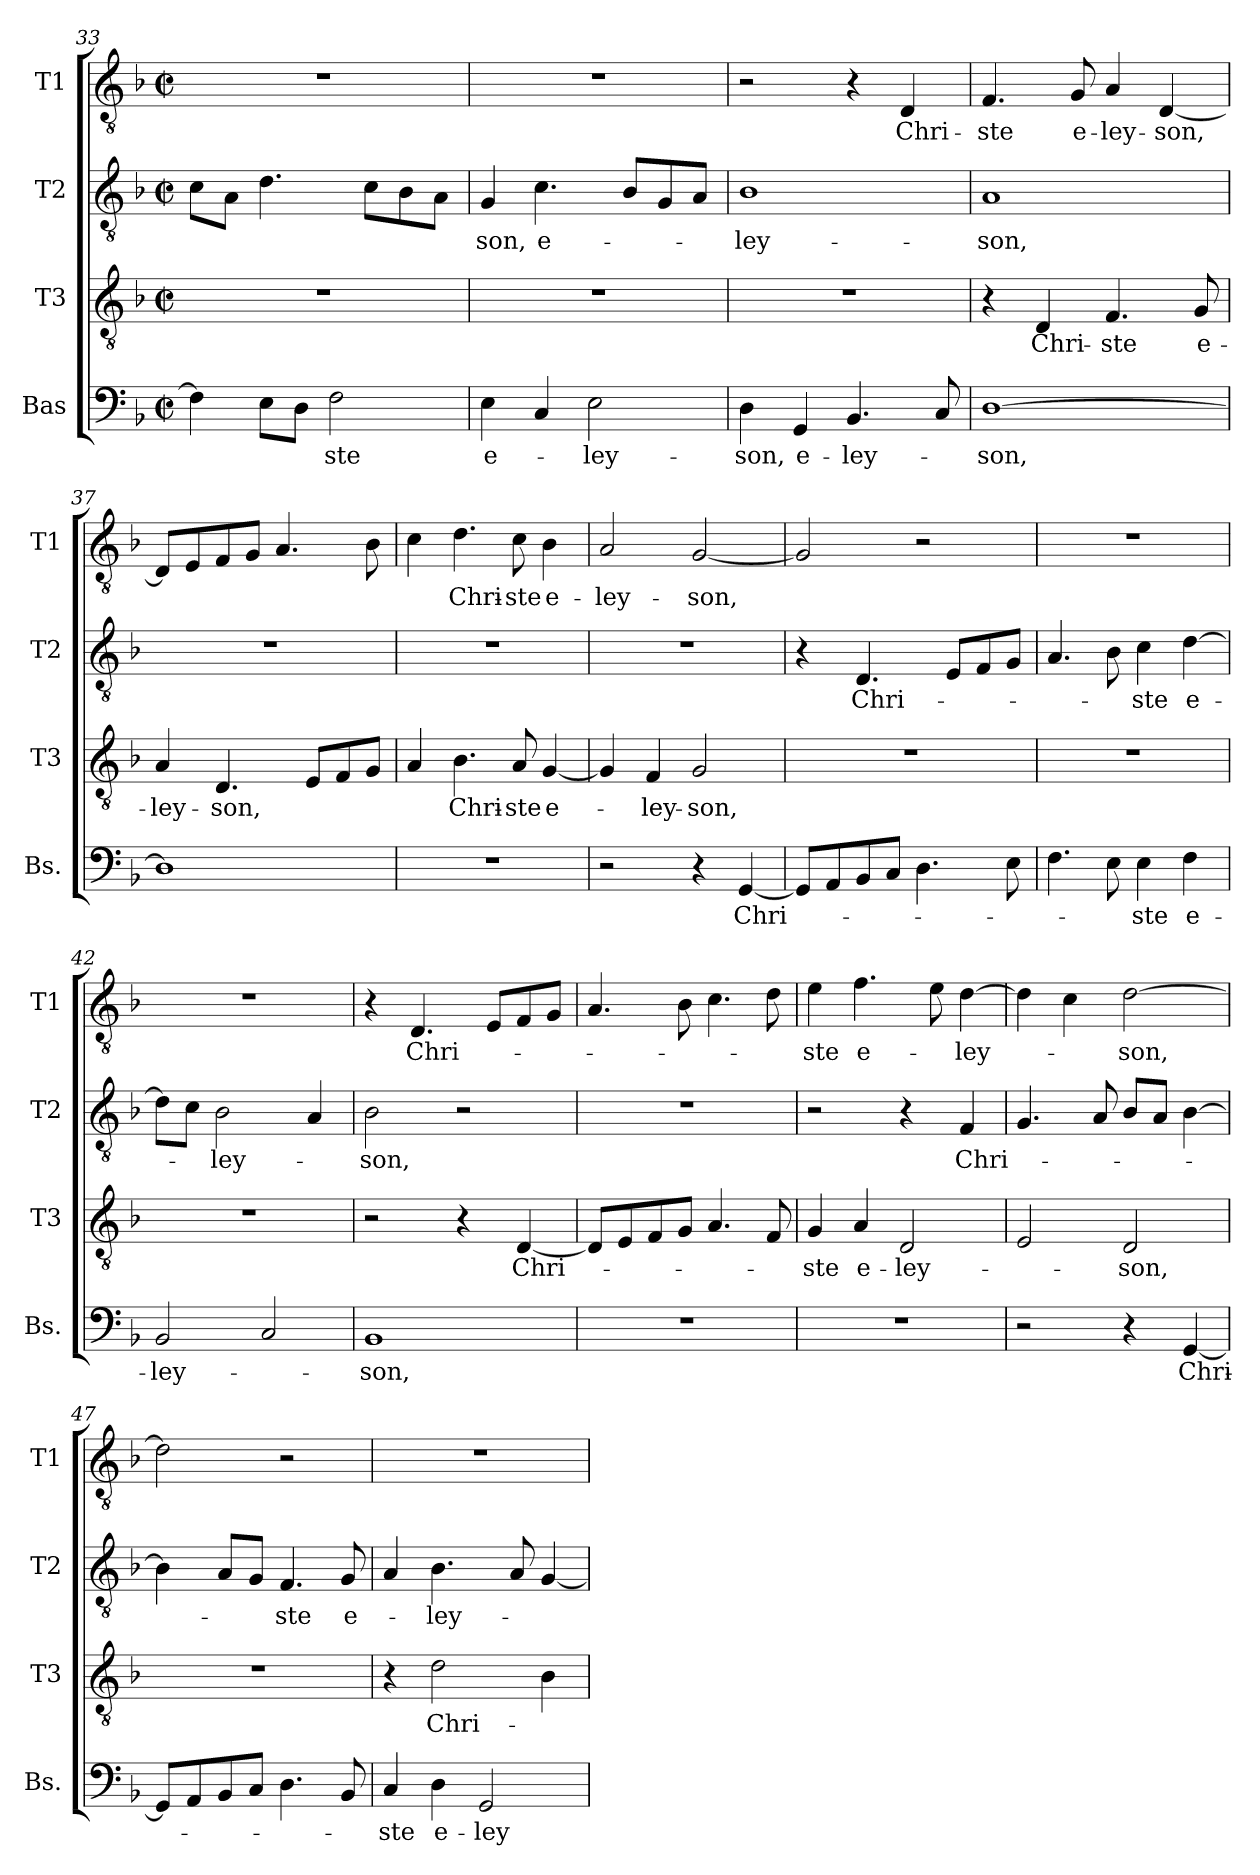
**kern	**text	**kern	**text	**kern	**text	**kern	**text
*part4	*part4	*part3	*part3	*part2	*part2	*part1	*part1
*staff4	*staff4	*staff3	*staff3	*staff2	*staff2	*staff1	*staff1
*I"Bas	*	*I"T3	*	*I"T2	*	*I"T1	*
*I'Bs.	*	*I'T3	*	*I'T2	*	*I'T1	*
!!LO:PB:g=z
*clefF4	*	*clefGv2	*	*clefGv2	*	*clefGv2	*
*k[b-]	*	*k[b-]	*	*k[b-]	*	*k[b-]	*
*M2/2	*	*M2/2	*	*M2/2	*	*M2/2	*
*met(c|)	*	*met(c|)	*	*met(c|)	*	*met(c|)	*
=33	=33	=33	=33	=33	=33	=33	=33
4F\]	.	1r	.	8c\L	.	1r	.
.	.	.	.	8A\J	.	.	.
8E\L	.	.	.	4.d\	.	.	.
8D\J	.	.	.	.	.	.	.
!	!LO:LY:b	!	!	!	!	!	!
2F\	-ste	.	.	.	.	.	.
.	.	.	.	8c\L	.	.	.
.	.	.	.	8B-\	.	.	.
.	.	.	.	8A\J	.	.	.
=34	=34	=34	=34	=34	=34	=34	=34
!	!LO:LY:b	!	!	!	!LO:LY:b	!	!
4E\	e-	1r	.	4G/	-son,	1r	.
!	!	!	!	!	!LO:LY:b	!	!
4C/	.	.	.	4.c\	e-	.	.
!	!LO:LY:b	!	!	!	!	!	!
2E\	-ley-	.	.	.	.	.	.
.	.	.	.	8B-/L	.	.	.
.	.	.	.	8G/	.	.	.
.	.	.	.	8A/J	.	.	.
=35	=35	=35	=35	=35	=35	=35	=35
!	!LO:LY:b	!	!	!	!LO:LY:b	!	!
4D\	-son,	1r	.	1B-	-ley-	2r	.
!	!LO:LY:b	!	!	!	!	!	!
4GG/	e-	.	.	.	.	.	.
!	!LO:LY:b	!	!	!	!	!	!
4.BB-/	-ley-	.	.	.	.	4r	.
!	!	!	!	!	!	!	!LO:LY:b
.	.	.	.	.	.	4D/	Chri-
8C/	.	.	.	.	.	.	.
=36	=36	=36	=36	=36	=36	=36	=36
!	!LO:LY:b	!	!	!	!LO:LY:b	!	!LO:LY:b
[1D	-son,	4r	.	1A	-son,	4.F/	-ste
!	!	!	!LO:LY:b	!	!	!	!
.	.	4D/	Chri-	.	.	.	.
!	!	!	!	!	!	!	!LO:LY:b
.	.	.	.	.	.	8G/	e-
!	!	!	!LO:LY:b	!	!	!	!LO:LY:b
.	.	4.F/	-ste	.	.	4A/	-ley-
!	!	!	!	!	!	!	!LO:LY:b
.	.	.	.	.	.	[4D/	-son,
!	!	!	!LO:LY:b	!	!	!	!
.	.	8G/	e-	.	.	.	.
=37	=37	=37	=37	=37	=37	=37	=37
!	!	!	!LO:LY:b	!	!	!	!
1D]	.	4A/	-ley-	1r	.	8D/L]	.
.	.	.	.	.	.	8E/	.
!	!	!	!LO:LY:b	!	!	!	!
.	.	4.D/	-son,	.	.	8F/	.
.	.	.	.	.	.	8G/J	.
.	.	.	.	.	.	4.A/	.
.	.	8E/L	.	.	.	.	.
.	.	8F/	.	.	.	.	.
.	.	8G/J	.	.	.	8B-\	.
!!LO:LB:g=z
=38	=38	=38	=38	=38	=38	=38	=38
1r	.	4A/	.	1r	.	4c\	.
!	!	!	!LO:LY:b	!	!	!	!LO:LY:b
.	.	4.B-\	Chri-	.	.	4.d\	Chri-
!	!	!	!LO:LY:b	!	!	!	!LO:LY:b
.	.	8A/	-ste	.	.	8c\	-ste
!	!	!	!LO:LY:b	!	!	!	!LO:LY:b
.	.	[4G/	e-	.	.	4B-\	e-
=39	=39	=39	=39	=39	=39	=39	=39
!	!	!	!	!	!	!	!LO:LY:b
2r	.	4G/]	.	1r	.	2A/	-ley-
!	!	!	!LO:LY:b	!	!	!	!
.	.	4F/	-ley-	.	.	.	.
!	!	!	!LO:LY:b	!	!	!	!LO:LY:b
4r	.	2G/	-son,	.	.	[2G/	-son,
!	!LO:LY:b	!	!	!	!	!	!
[4GG/	Chri-	.	.	.	.	.	.
=40	=40	=40	=40	=40	=40	=40	=40
8GG/L]	.	1r	.	4r	.	2G/]	.
8AA/	.	.	.	.	.	.	.
!	!	!	!	!	!LO:LY:b	!	!
8BB-/	.	.	.	4.D/	Chri-	.	.
8C/J	.	.	.	.	.	.	.
4.D\	.	.	.	.	.	2r	.
.	.	.	.	8E/L	.	.	.
.	.	.	.	8F/	.	.	.
8E\	.	.	.	8G/J	.	.	.
=41	=41	=41	=41	=41	=41	=41	=41
4.F\	.	1r	.	4.A/	.	1r	.
8E\	.	.	.	8B-\	.	.	.
!	!LO:LY:b	!	!	!	!LO:LY:b	!	!
4E\	-ste	.	.	4c\	-ste	.	.
!	!LO:LY:b	!	!	!	!LO:LY:b	!	!
4F\	e-	.	.	[4d\	e-	.	.
=42	=42	=42	=42	=42	=42	=42	=42
!	!LO:LY:b	!	!	!	!	!	!
2BB-/	-ley-	1r	.	8d\L]	.	1r	.
.	.	.	.	8c\J	.	.	.
!	!	!	!	!	!LO:LY:b	!	!
.	.	.	.	2B-\	-ley-	.	.
2C/	.	.	.	.	.	.	.
.	.	.	.	4A/	.	.	.
!!LO:LB:g=z
=43	=43	=43	=43	=43	=43	=43	=43
!	!LO:LY:b	!	!	!	!LO:LY:b	!	!
1BB-	-son,	2r	.	2B-\	-son,	4r	.
!	!	!	!	!	!	!	!LO:LY:b
.	.	.	.	.	.	4.D/	Chri-
.	.	4r	.	2r	.	.	.
.	.	.	.	.	.	8E/L	.
!	!	!	!LO:LY:b	!	!	!	!
.	.	[4D/	Chri-	.	.	8F/	.
.	.	.	.	.	.	8G/J	.
=44	=44	=44	=44	=44	=44	=44	=44
1r	.	8D/L]	.	1r	.	4.A/	.
.	.	8E/	.	.	.	.	.
.	.	8F/	.	.	.	.	.
.	.	8G/J	.	.	.	8B-\	.
.	.	4.A/	.	.	.	4.c\	.
.	.	8F/	.	.	.	8d\	.
=45	=45	=45	=45	=45	=45	=45	=45
!	!	!	!LO:LY:b	!	!	!	!LO:LY:b
1r	.	4G/	-ste	2r	.	4e\	ste
!	!	!	!LO:LY:b	!	!	!	!LO:LY:b
.	.	4A/	e-	.	.	4.f\	e-
!	!	!	!LO:LY:b	!	!	!	!
.	.	2D/	-ley-	4r	.	.	.
.	.	.	.	.	.	8e\	.
!	!	!	!	!	!LO:LY:b	!	!LO:LY:b
.	.	.	.	4F/	Chri-	[4d\	-ley-
=46	=46	=46	=46	=46	=46	=46	=46
2r	.	2E/	.	4.G/	.	4d\]	.
.	.	.	.	.	.	4c\	.
.	.	.	.	8A/	.	.	.
!	!	!	!LO:LY:b	!	!	!	!LO:LY:b
4r	.	2D/	-son,	8B-/L	.	[2d\	-son,
.	.	.	.	8A/J	.	.	.
!	!LO:LY:b	!	!	!	!	!	!
[4GG/	Chri-	.	.	[4B-\	.	.	.
=47	=47	=47	=47	=47	=47	=47	=47
8GG/L]	.	1r	.	4B-\]	.	2d\]	.
8AA/	.	.	.	.	.	.	.
8BB-/	.	.	.	8A/L	.	.	.
8C/J	.	.	.	8G/J	.	.	.
!	!	!	!	!	!LO:LY:b	!	!
4.D\	.	.	.	4.F/	-ste	2r	.
!	!	!	!	!	!LO:LY:b	!	!
8BB-/	.	.	.	8G/	e-	.	.
!!LO:PB:g=z
=48	=48	=48	=48	=48	=48	=48	=48
!	!LO:LY:b	!	!	!	!	!	!
4C/	-ste	4r	.	4A/	.	1r	.
!	!LO:LY:b	!	!LO:LY:b	!	!LO:LY:b	!	!
4D\	e-	2d\	Chri-	4.B-\	-ley-	.	.
!	!LO:LY:b	!	!	!	!	!	!
2GG/	-ley-	.	.	.	.	.	.
.	.	.	.	8A/	.	.	.
.	.	4B-\	.	[4G/	.	.	.
=	=	=	=	=	=	=	=
*-	*-	*-	*-	*-	*-	*-	*-
